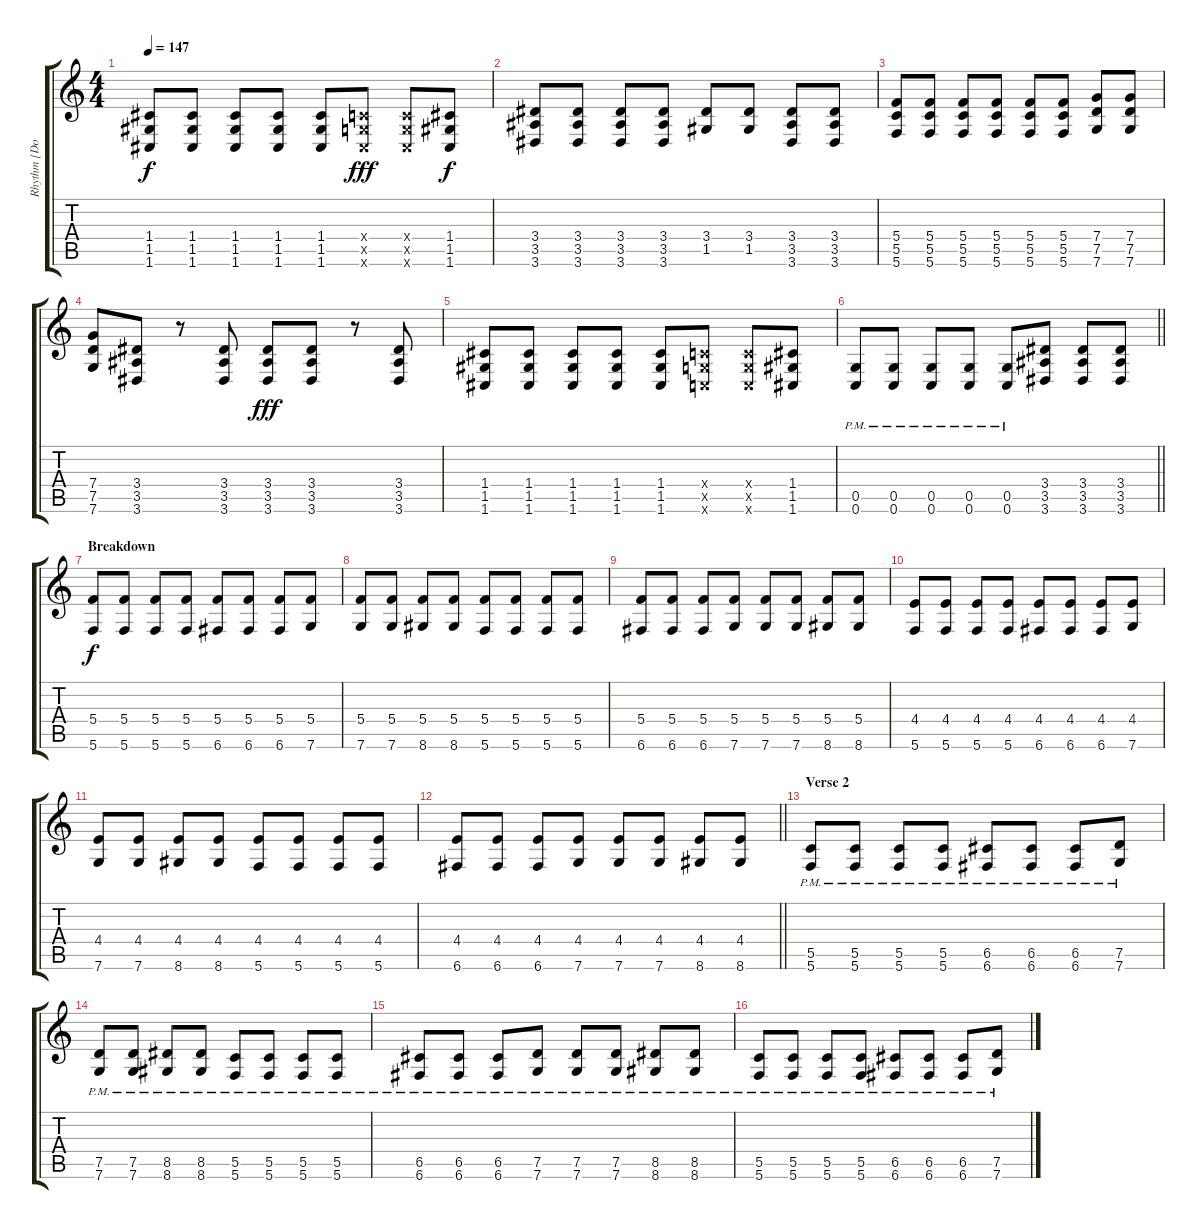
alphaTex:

\track ("Rhythm [Donegan]" "Rhythm [Do") {instrument distortionguitar}
\staff {score tabs}
\tuning (D4 A3 F3 C3 G2 C2) {hide}
\ts (4 4)
\tempo 147
\clef g2
\ks c
(1.4 1.5 1.6).8{dy f} (1.4 1.5 1.6).8 (1.4 1.5 1.6).8 (1.4 1.5 1.6).8 (1.4 1.5 1.6).8 (0.4{x} 0.5{x} 1.6{x}).8{dy fff} (0.4{x} 0.5{x} 1.6{x}).8 (1.4 1.5 1.6).8{dy f} |
(3.4 3.5 3.6).8 (3.4 3.5 3.6).8 (3.4 3.5 3.6).8 (3.4 3.5 3.6).8 (3.4 1.5).8 (3.4 1.5).8 (3.4 3.5 3.6).8 (3.4 3.5 3.6).8 |
(5.4 5.5 5.6).8 (5.4 5.5 5.6).8 (5.4 5.5 5.6).8 (5.4 5.5 5.6).8 (5.4 5.5 5.6).8 (5.4 5.5 5.6).8 (7.4 7.5 7.6).8 (7.4 7.5 7.6).8 |
(7.4 7.5 7.6).8 (3.4 3.5 3.6).8 r.8 (3.4 3.5 3.6).8 (3.4 3.5 3.6).8{dy fff} (3.4 3.5 3.6).8 r.8 (3.4 3.5 3.6).8 |
(1.4 1.5 1.6).8 (1.4 1.5 1.6).8 (1.4 1.5 1.6).8 (1.4 1.5 1.6).8 (1.4 1.5 1.6).8 (0.4{x} 0.5{x} 0.6{x}).8 (0.4{x} 0.5{x} 0.6{x}).8 (1.4 1.5 1.6).8 |
\barLineRight lightlight
(0.5{pm} 0.6{pm}).8 (0.5{pm} 0.6{pm}).8 (0.5{pm} 0.6{pm}).8 (0.5{pm} 0.6{pm}).8 (0.5{pm} 0.6{pm}).8 (3.4 3.5 3.6).8 (3.4 3.5 3.6).8 (3.4 3.5 3.6).8 |
\section ("" "Breakdown")
(5.4 5.6).8{dy f} (5.4 5.6).8 (5.4 5.6).8 (5.4 5.6).8 (5.4 6.6).8 (5.4 6.6).8 (5.4 6.6).8 (5.4 7.6).8 |
(5.4 7.6).8 (5.4 7.6).8 (5.4 8.6).8 (5.4 8.6).8 (5.4 5.6).8 (5.4 5.6).8 (5.4 5.6).8 (5.4 5.6).8 |
(5.4 6.6).8 (5.4 6.6).8 (5.4 6.6).8 (5.4 7.6).8 (5.4 7.6).8 (5.4 7.6).8 (5.4 8.6).8 (5.4 8.6).8 |
(4.4 5.6).8 (4.4 5.6).8 (4.4 5.6).8 (4.4 5.6).8 (4.4 6.6).8 (4.4 6.6).8 (4.4 6.6).8 (4.4 7.6).8 |
(4.4 7.6).8 (4.4 7.6).8 (4.4 8.6).8 (4.4 8.6).8 (4.4 5.6).8 (4.4 5.6).8 (4.4 5.6).8 (4.4 5.6).8 |
\barLineRight lightlight
(4.4 6.6).8 (4.4 6.6).8 (4.4 6.6).8 (4.4 7.6).8 (4.4 7.6).8 (4.4 7.6).8 (4.4 8.6).8 (4.4 8.6).8 |
\section ("" "Verse 2")
(5.5{pm} 5.6{pm}).8 (5.5{pm} 5.6{pm}).8 (5.5{pm} 5.6{pm}).8 (5.5{pm} 5.6{pm}).8 (6.5{pm} 6.6{pm}).8 (6.5{pm} 6.6{pm}).8 (6.5{pm} 6.6{pm}).8 (7.5{pm} 7.6{pm}).8 |
(7.5{pm} 7.6{pm}).8 (7.5{pm} 7.6{pm}).8 (8.5{pm} 8.6{pm}).8 (8.5{pm} 8.6{pm}).8 (5.5{pm} 5.6{pm}).8 (5.5{pm} 5.6{pm}).8 (5.5{pm} 5.6{pm}).8 (5.5{pm} 5.6{pm}).8 |
(6.5{pm} 6.6{pm}).8 (6.5{pm} 6.6{pm}).8 (6.5{pm} 6.6{pm}).8 (7.5{pm} 7.6{pm}).8 (7.5{pm} 7.6{pm}).8 (7.5{pm} 7.6{pm}).8 (8.5{pm} 8.6{pm}).8 (8.5{pm} 8.6{pm}).8 |
(5.5{pm} 5.6{pm}).8 (5.5{pm} 5.6{pm}).8 (5.5{pm} 5.6{pm}).8 (5.5{pm} 5.6{pm}).8 (6.5{pm} 6.6{pm}).8 (6.5{pm} 6.6{pm}).8 (6.5{pm} 6.6{pm}).8 (7.5{pm} 7.6{pm}).8
